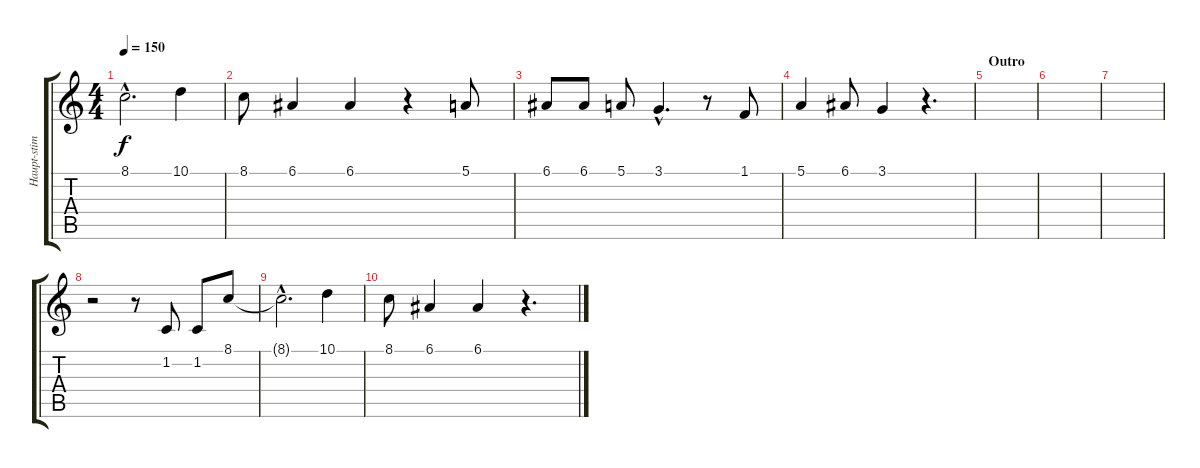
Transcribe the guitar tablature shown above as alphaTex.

\track ("Haupt-stimme" "Haupt-stim") {instrument sopranosax}
\staff {score tabs}
\tuning (E4 B3 G3 D3 A2 E2) {hide}
\ts (4 4)
\tempo 150
\clef g2
\ks c
8.1{hac}.2{d dy f} 10.1.4 |
8.1.8 6.1.4 6.1.4 r.4 5.1.8 |
6.1.8 6.1.8 5.1.8 3.1{hac}.4{d} r.8 1.1.8 |
5.1.4 6.1.8 3.1.4 r.4{d} |
\section ("" "Outro")
|
|
|
r.2 r.8 1.2.8 1.2.8 8.1.8 |
8.1{hac t}.2{d} 10.1.4 |
8.1.8 6.1.4 6.1.4 r.4{d}
